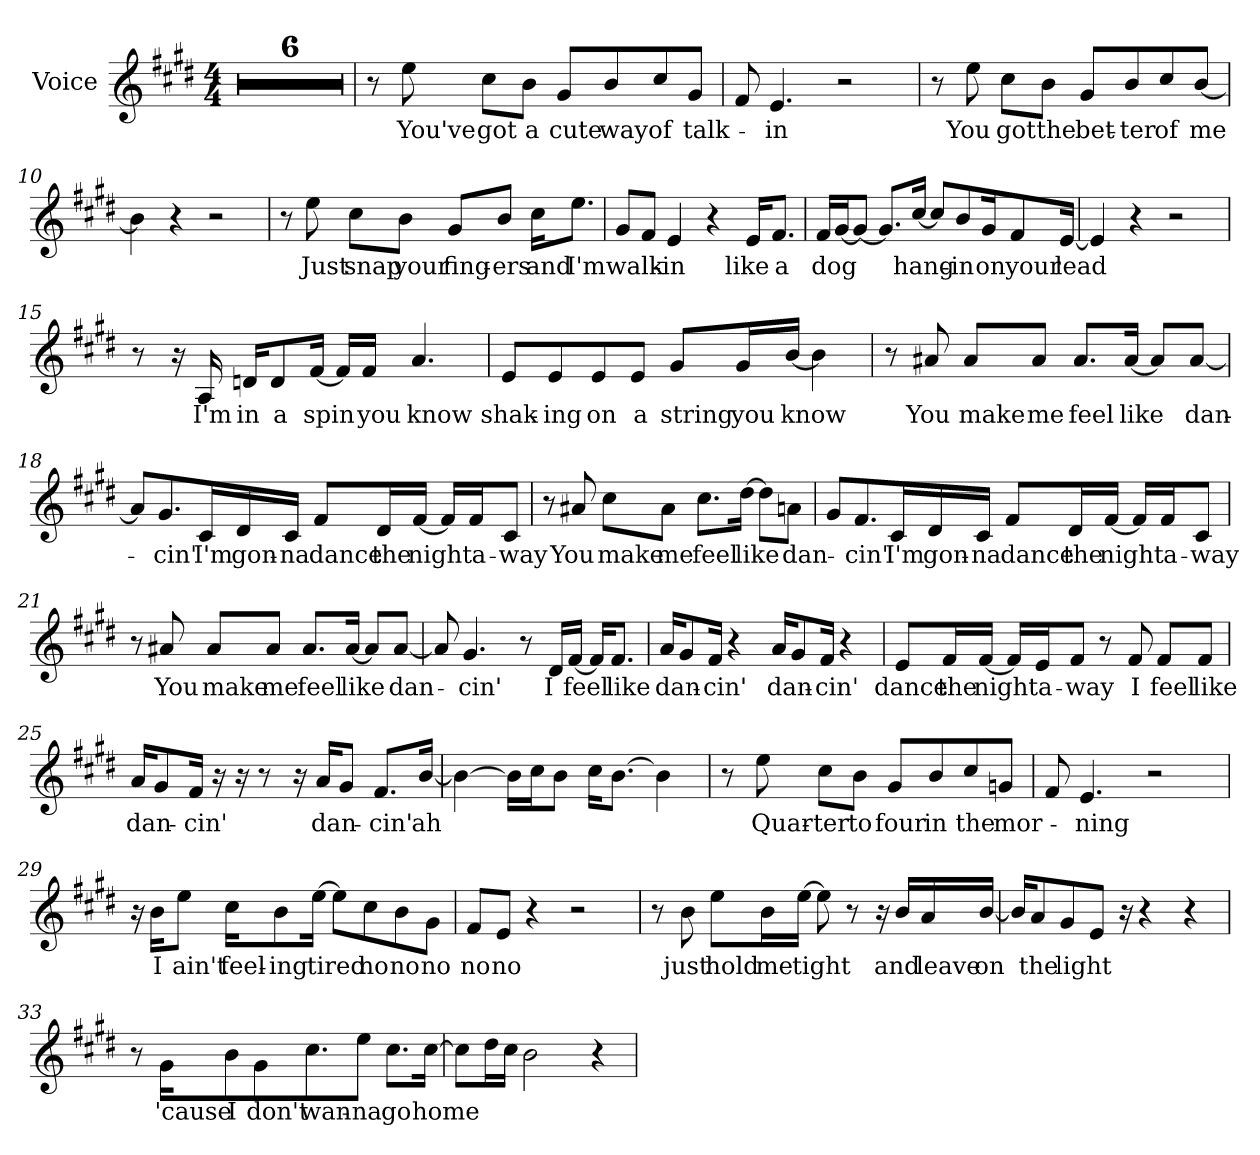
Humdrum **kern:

**kern	**text
*part1	*part1
*staff1	*staff1
*I"Voice	*
*I'Voice	*
*clefG2	*
*k[f#c#g#d#]	*
*M4/4	*
=1	=1
1rg	.
=2	=2
1r	.
=3	=3
1r	.
=4	=4
1r	.
=5	=5
1r	.
=6	=6
1r	.
=7	=7
8r	.
!	!LO:LY:b
8ee\	You've
!	!LO:LY:b
8cc#\L	got
!	!LO:LY:b
8b\J	a
!	!LO:LY:b
8g#/L	cute
!	!LO:LY:b
8b/	way
!	!LO:LY:b
8cc#/	of
!	!LO:LY:b
8g#/J	talk-
=8	=8
8f#/	.
!	!LO:LY:b
4.e/	-in
2r	.
!!LO:LB:g=z
=9	=9
8r	.
!	!LO:LY:b
8ee\	You
!	!LO:LY:b
8cc#\L	got
!	!LO:LY:b
8b\J	the
!	!LO:LY:b
8g#/L	bet-
!	!LO:LY:b
8b/	-ter
!	!LO:LY:b
8cc#/	of
!	!LO:LY:b
[8b/J	me
=10	=10
4b\]	.
4r	.
2r	.
!!LO:LB:g=z
=11	=11
8r	.
!	!LO:LY:b
8ee\	Just
!	!LO:LY:b
8cc#\L	snap
!	!LO:LY:b
8b\J	your
!	!LO:LY:b
8g#/L	fing-
!	!LO:LY:b
8b/J	-ers
!	!LO:LY:b
16cc#\KL	and
!	!LO:LY:b
8.ee\J	I'm
=12	=12
!	!LO:LY:b
8g#/L	walk-
8f#/J	.
!	!LO:LY:b
4e/	-in
4r	.
!	!LO:LY:b
16e/KL	like
!	!LO:LY:b
8.f#/J	a
!!LO:LB:g=z
=13	=13
!	!LO:LY:b
16f#/LL	dog
[16g#/J	.
8g#/J_	.
8.g#/L]	.
!	!LO:LY:b
[16cc#/Jk	hang-
8cc#/L]	.
!	!LO:LY:b
8b/	-in
!	!LO:LY:b
16g#/K	on
!	!LO:LY:b
8f#/	your
!	!LO:LY:b
[16e/Jk	lead
!!LO:LB:g=z
=14	=14
4e/]	.
4r	.
2r	.
=15	=15
8r	.
16r	.
!	!LO:LY:b
16A/	I'm
!	!LO:LY:b
16dn/KL	in
!	!LO:LY:b
8d/	a
!	!LO:LY:b
[16f#/Jk	spin
16f#/LL]	.
!	!LO:LY:b
16f#/JJ	you
!	!LO:LY:b
4.a/	know
!!LO:LB:g=z
=16	=16
!	!LO:LY:b
8e/L	shak-
!	!LO:LY:b
8e/	-ing
!	!LO:LY:b
8e/	on
!	!LO:LY:b
8e/J	a
!	!LO:LY:b
8g#/L	string
!	!LO:LY:b
16g#/L	you
!	!LO:LY:b
[16b/JJ	know
4b\]	.
=17	=17
8r	.
!	!LO:LY:b
8a#X/	You
!	!LO:LY:b
8a#/L	make
!	!LO:LY:b
8a#/J	me
!	!LO:LY:b
8.a#/L	feel
!	!LO:LY:b
[16a#/Jk	like
8a#/L]	.
!	!LO:LY:b
[8a#/J	dan-
!!LO:LB:g=z
=18	=18
8a#/L]	.
!	!LO:LY:b
8.g#/	-cin'
!	!LO:LY:b
16c#/L	I'm
!	!LO:LY:b
16d#/	gon-
!	!LO:LY:b
16c#/JJ	-na
!	!LO:LY:b
8f#/L	dance
!	!LO:LY:b
16d#/L	the
!	!LO:LY:b
[16f#/JJ	night
16f#/LL]	.
!	!LO:LY:b
16f#/J	a-
!	!LO:LY:b
8c#/J	-way
!!LO:LB:g=z
=19	=19
8r	.
!	!LO:LY:b
8a#X/	You
!	!LO:LY:b
8cc#\L	make
!	!LO:LY:b
8a#\J	me
!	!LO:LY:b
8.cc#\L	feel
!	!LO:LY:b
[16dd#\Jk	like
8dd#\L]	.
!	!LO:LY:b
8an\J	dan-
!!LO:LB:g=z
=20	=20
8g#/L	.
!	!LO:LY:b
8.f#/	-cin'
!	!LO:LY:b
16c#/L	I'm
!	!LO:LY:b
16d#/	gon-
!	!LO:LY:b
16c#/JJ	-na
!	!LO:LY:b
8f#/L	dance
!	!LO:LY:b
16d#/L	the
!	!LO:LY:b
[16f#/JJ	night
16f#/LL]	.
!	!LO:LY:b
16f#/J	a-
!	!LO:LY:b
8c#/J	-way
!!LO:PB:g=z
=21	=21
8r	.
!	!LO:LY:b
8a#X/	You
!	!LO:LY:b
8a#/L	make
!	!LO:LY:b
8a#/J	me
!	!LO:LY:b
8.a#/L	feel
!	!LO:LY:b
[16a#/Jk	like
8a#/L]	.
!	!LO:LY:b
[8a#/J	dan-
=22	=22
8a#/]	.
!	!LO:LY:b
4.g#/	-cin'
8r	.
!	!LO:LY:b
16d#/LL	I
!	!LO:LY:b
[16f#/JJ	feel
16f#/KL]	.
!	!LO:LY:b
8.f#/J	like
!!LO:LB:g=z
=23	=23
!	!LO:LY:b
16a/KL	dan-
8g#/	.
!	!LO:LY:b
16f#/Jk	-cin'
4r	.
!	!LO:LY:b
16a/KL	dan-
8g#/	.
!	!LO:LY:b
16f#/Jk	-cin'
4r	.
=24	=24
!	!LO:LY:b
8e/L	dance
!	!LO:LY:b
16f#/L	the
!	!LO:LY:b
[16f#/JJ	night
16f#/LL]	.
!	!LO:LY:b
16e/J	a-
!	!LO:LY:b
8f#/J	-way
8r	.
!	!LO:LY:b
8f#/	I
!	!LO:LY:b
8f#/L	feel
!	!LO:LY:b
8f#/J	like
!!LO:LB:g=z
=25	=25
!	!LO:LY:b
16a/KL	dan-
8g#/	.
!	!LO:LY:b
16f#/Jk	-cin'
16r	.
16r	.
8r	.
16r	.
!	!LO:LY:b
16a/KL	dan-
8g#/J	.
!	!LO:LY:b
8.f#/L	-cin'
!	!LO:LY:b
[16b/Jk	ah
=26	=26
4b\_	.
16b\LL]	.
16cc#\J	.
8b\J	.
16cc#\KL	.
[8.b\J	.
4b\]	.
!!LO:LB:g=z
=27	=27
8r	.
!	!LO:LY:b
8ee\	Quar-
!	!LO:LY:b
8cc#\L	-ter
!	!LO:LY:b
8b\J	to
!	!LO:LY:b
8g#/L	four
!	!LO:LY:b
8b/	in
!	!LO:LY:b
8cc#/	the
!	!LO:LY:b
8gn/J	mor-
=28	=28
8f#/	.
!	!LO:LY:b
4.e/	-ning
2r	.
!!LO:LB:g=z
=29	=29
16r	.
!	!LO:LY:b
16b\KL	I
!	!LO:LY:b
8ee\J	ain't
!	!LO:LY:b
16cc#\KL	feel-
!	!LO:LY:b
8b\	-ing
!	!LO:LY:b
[16ee\Jk	tired
8ee\L]	.
!	!LO:LY:b
8cc#\	no
!	!LO:LY:b
8b\	no
!	!LO:LY:b
8g#\J	no
=30	=30
!	!LO:LY:b
8f#/L	no
!	!LO:LY:b
8e/J	no
4r	.
2r	.
!!LO:LB:g=z
=31	=31
8r	.
!	!LO:LY:b
8b\	just
!	!LO:LY:b
8ee\L	hold
!	!LO:LY:b
16b\L	me
!	!LO:LY:b
[16ee\JJ	tight
8ee\]	.
8r	.
16r	.
!	!LO:LY:b
16b/LL	and
!	!LO:LY:b
16a/	leave
!	!LO:LY:b
[16b/JJ	on
=32	=32
16b/KL]	.
!	!LO:LY:b
8a/	the
!	!LO:LY:b
8g#/	light
8e/J	.
16r	.
4r	.
4r	.
!!LO:LB:g=z
=33	=33
8r	.
!	!LO:LY:b
16g#\KL	'cause
!	!LO:LY:b
8b\	I
!	!LO:LY:b
8g#\	don't
!	!LO:LY:b
8.cc#\	wan-
!	!LO:LY:b
8ee\J	-na
!	!LO:LY:b
8.cc#\L	go
!	!LO:LY:b
[16cc#\Jk	home
!!LO:LB:g=z
=34	=34
8cc#\L]	.
16dd#\L	.
16cc#\JJ	.
2b\	.
4r	.
=	=
*-	*-
